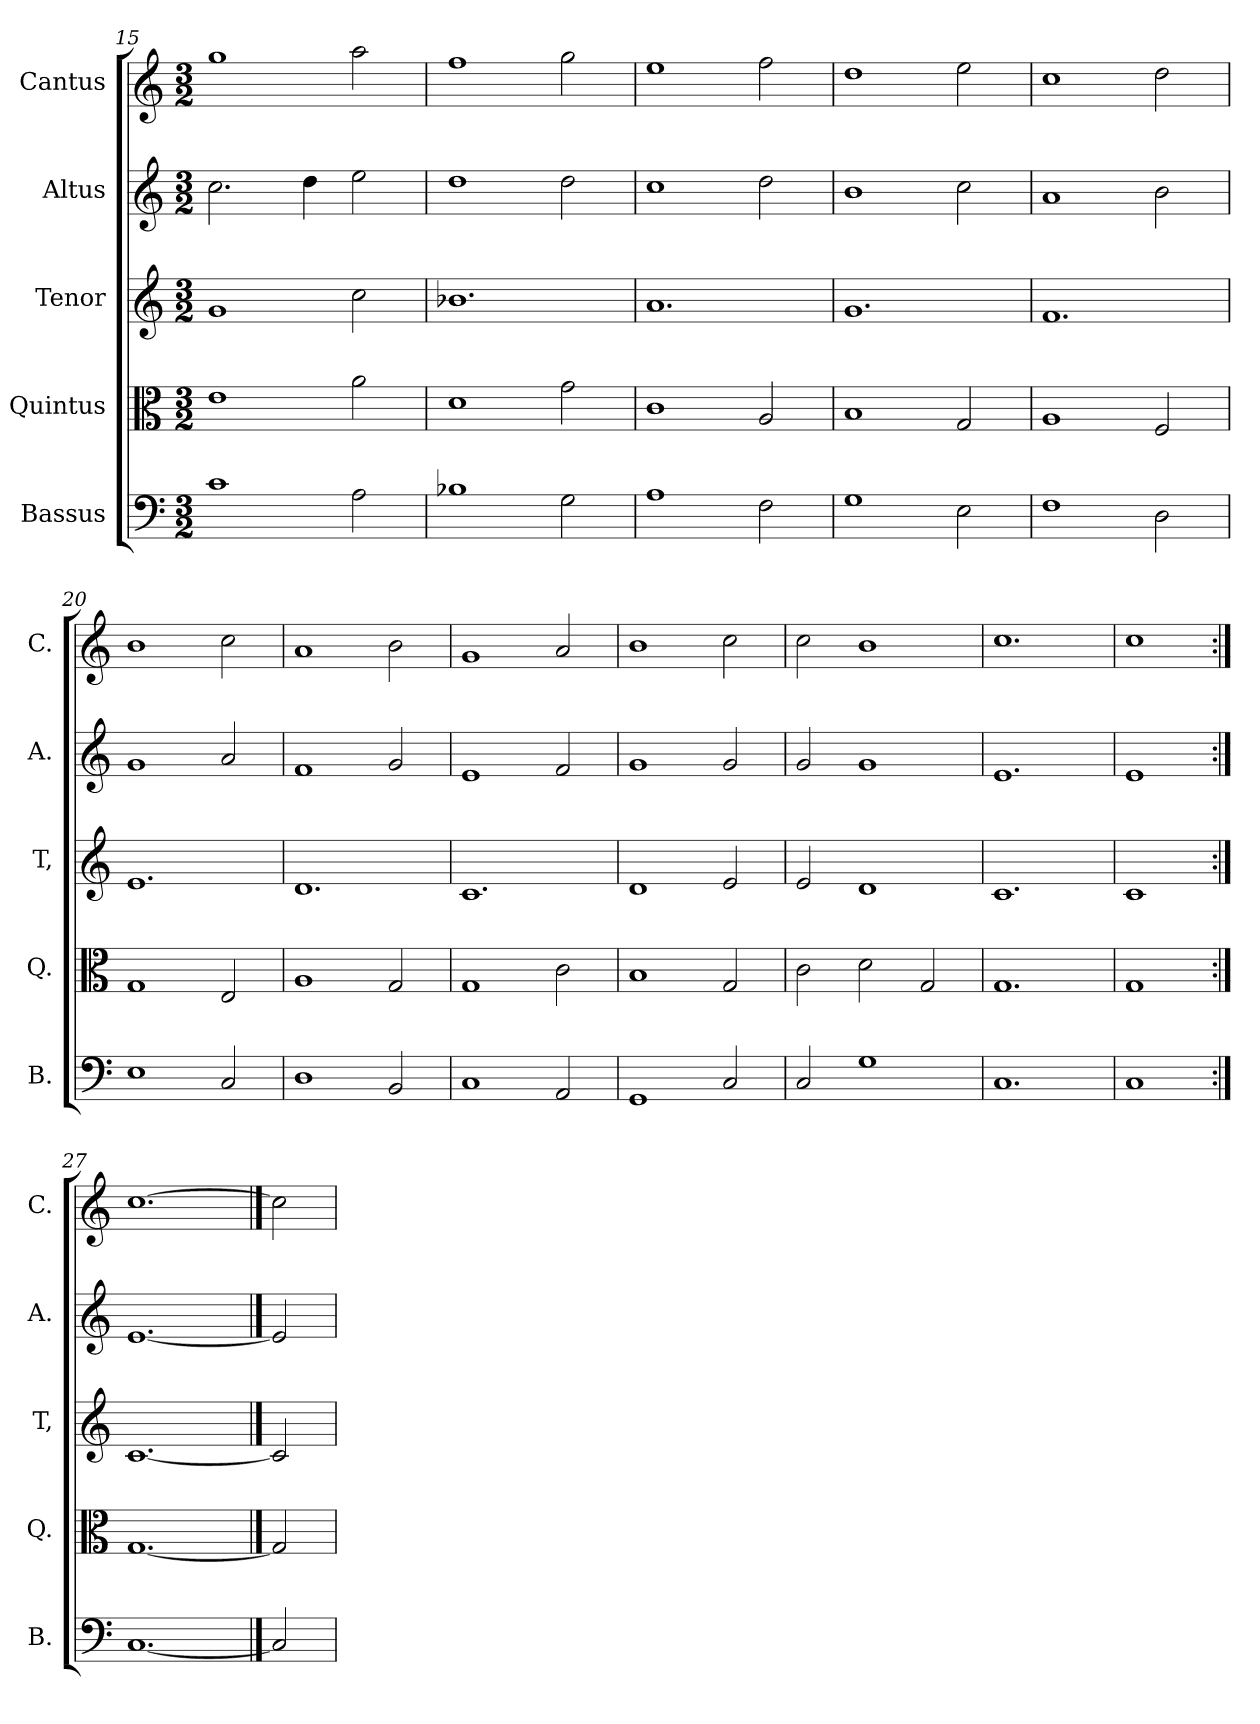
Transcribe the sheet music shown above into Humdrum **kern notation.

**kern	**kern	**kern	**kern	**kern
*part5	*part4	*part3	*part2	*part1
*staff5	*staff4	*staff3	*staff2	*staff1
*I"Bassus	*I"Quintus	*I"Tenor	*I"Altus	*I"Cantus
*I'B.	*I'Q.	*I'T,	*I'A.	*I'C.
*clefF4	*clefC3	*clefG2	*clefG2	*clefG2
*k[]	*k[]	*k[]	*k[]	*k[]
*C:	*C:	*C:	*C:	*C:
*M3/2	*M3/2	*M3/2	*M3/2	*M3/2
=15	=15	=15	=15	=15
1c\	1e\	1g/	2.cc\	1gg\
.	.	.	4dd\	.
2A\	2a\	2cc\	2ee\	2aa\
=16	=16	=16	=16	=16
1B-X\	1d\	1.b-X\	1dd\	1ff\
2G\	2g\	.	2dd\	2gg\
=17	=17	=17	=17	=17
1A\	1c\	1.a/	1cc\	1ee\
2F\	2A/	.	2dd\	2ff\
=18	=18	=18	=18	=18
1G\	1B/	1.g/	1b\	1dd\
2E\	2G/	.	2cc\	2ee\
=19	=19	=19	=19	=19
1F\	1A/	1.f/	1a/	1cc\
2D\	2F/	.	2b\	2dd\
=20	=20	=20	=20	=20
1E\	1G/	1.e/	1g/	1b\
2C/	2E/	.	2a/	2cc\
!!LO:LB:g=z
=21	=21	=21	=21	=21
1D\	1A/	1.d/	1f/	1a/
2BB/	2G/	.	2g/	2b\
=22	=22	=22	=22	=22
1C/	1G/	1.c/	1e/	1g/
2AA/	2c\	.	2f/	2a/
=23	=23	=23	=23	=23
1GG/	1B/	1d/	1g/	1b\
2C/	2G/	2e/	2g/	2cc\
=24	=24	=24	=24	=24
2C/	2c\	2e/	2g/	2cc\
1G\	2d\	1d/	1g/	1b\
.	2G/	.	.	.
=25	=25	=25	=25	=25
1.C/	1.G/	1.c/	1.e/	1.cc\
=26	=26	=26	=26	=26
1C/	1G/	1c/	1e/	1cc\
=27:|!	=27:|!	=27:|!	=27:|!	=27:|!
[1.C/	[1.G/	[1.c/	[1.e/	[1.cc\
==28	==28	==28	==28	==28
2C/]	2G/]	2c/]	2e/]	2cc\]
=	=	=	=	=
*-	*-	*-	*-	*-
